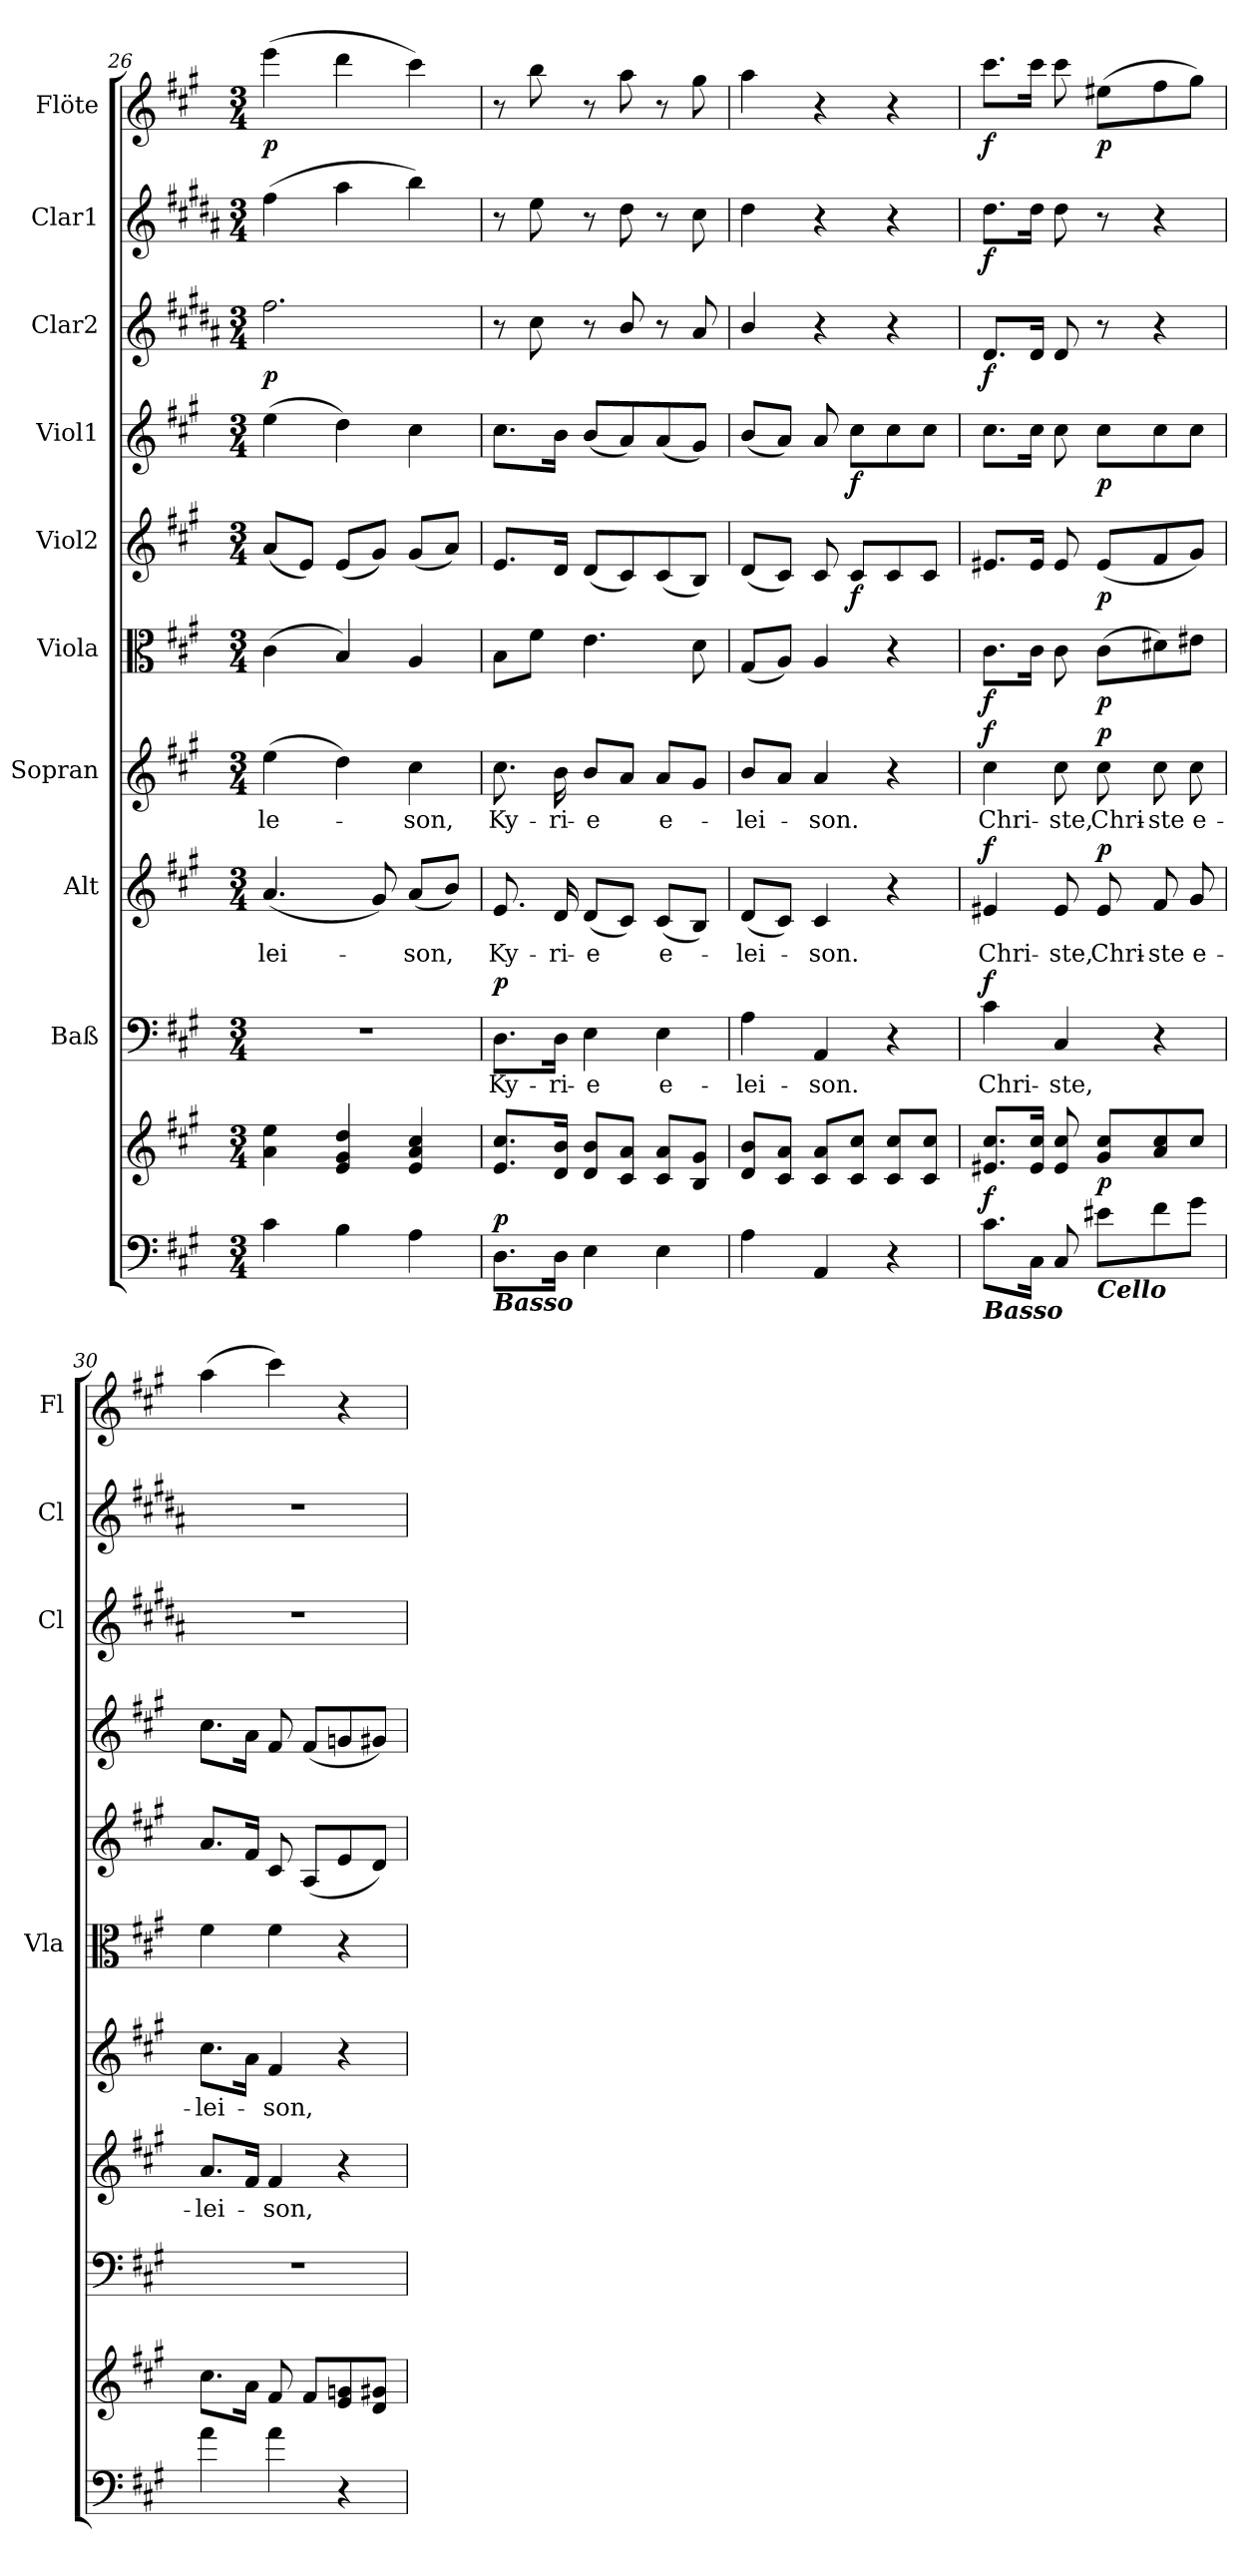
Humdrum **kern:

**kern	**kern	**dynam	**kern	**text	**dynam	**kern	**text	**dynam	**kern	**text	**dynam	**kern	**dynam	**kern	**dynam	**kern	**dynam	**kern	**dynam	**kern	**dynam	**kern	**dynam
*part10	*part10	*part10	*part9	*part9	*part9	*part8	*part8	*part8	*part7	*part7	*part7	*part6	*part6	*part5	*part5	*part4	*part4	*part3	*part3	*part2	*part2	*part1	*part1
*staff11	*staff10	*staff10/11	*staff9	*staff9	*staff9	*staff8	*staff8	*staff8	*staff7	*staff7	*staff7	*staff6	*staff6	*staff5	*staff5	*staff4	*staff4	*staff3	*staff3	*staff2	*staff2	*staff1	*staff1
*	*	*	*I"Baß	*	*	*I"Alt	*	*	*I"Sopran	*	*	*I"Viola	*	*I"Viol2	*	*I"Viol1	*	*I"Clar2	*	*I"Clar1	*	*I"Flöte	*
*	*	*	*	*	*	*	*	*	*	*	*	*I'Vla	*	*	*	*	*	*I'Cl	*	*I'Cl	*	*I'Fl	*
!!LO:PB:g=z
*clefF4	*clefG2	*	*clefF4	*	*	*clefG2	*	*	*clefG2	*	*	*clefC3	*	*clefG2	*	*clefG2	*	*clefG2	*	*clefG2	*	*clefG2	*
*	*	*	*	*	*	*	*	*	*	*	*	*	*	*	*	*	*	*ITrd1c2	*	*ITrd1c2	*	*	*
*k[f#c#g#]	*k[f#c#g#]	*	*k[f#c#g#]	*	*	*k[f#c#g#]	*	*	*k[f#c#g#]	*	*	*k[f#c#g#]	*	*k[f#c#g#]	*	*k[f#c#g#]	*	*k[f#c#g#]	*	*k[f#c#g#]	*	*k[f#c#g#]	*
*A:	*A:	*	*A:	*	*	*A:	*	*	*A:	*	*	*A:	*	*A:	*	*A:	*	*A:	*	*A:	*	*A:	*
*M3/4	*M3/4	*	*M3/4	*	*	*M3/4	*	*	*M3/4	*	*	*M3/4	*	*M3/4	*	*M3/4	*	*M3/4	*	*M3/4	*	*M3/4	*
=26	=26	=26	=26	=26	=26	=26	=26	=26	=26	=26	=26	=26	=26	=26	=26	=26	=26	=26	=26	=26	=26	=26	=26
!	!	!	!	!	!	!	!LO:LY:b	!	!	!LO:LY:b	!	!	!	!	!	!	!	!	!LO:DY:b	!	!	!	!LO:DY:b
4c#\	4a\ 4ee\	.	2.r	.	.	(<4.a/	lei-	.	(>4ee\	le-	.	(>4c#\	.	(<8a/L	.	(>4ee\	.	2.ee\	p	(>4ee\	.	(>4eee\	p
.	.	.	.	.	.	.	.	.	.	.	.	.	.	8e/J)	.	.	.	.	.	.	.	.	.
4B\	4e/ 4g#/ 4dd/	.	.	.	.	.	.	.	4dd\)	.	.	4B/)	.	(<8e/L	.	4dd\)	.	.	.	4gg#\	.	4ddd\	.
.	.	.	.	.	.	8g#/)	.	.	.	.	.	.	.	8g#/J)	.	.	.	.	.	.	.	.	.
!	!	!	!	!	!	!	!LO:LY:b	!	!	!LO:LY:b	!	!	!	!	!	!	!	!	!	!	!	!	!
4A\	4e/ 4a/ 4cc#/	.	.	.	.	(<8a/L	-son,	.	4cc#\	-son,	.	4A/	.	(<8g#/L	.	4cc#\	.	.	.	4aa\)	.	4ccc#\)	.
.	.	.	.	.	.	8b/J)	.	.	.	.	.	.	.	8a/J)	.	.	.	.	.	.	.	.	.
=27	=27	=27	=27	=27	=27	=27	=27	=27	=27	=27	=27	=27	=27	=27	=27	=27	=27	=27	=27	=27	=27	=27	=27
!LO:TX:b:Bi:t=Basso	!	!	!	!	!	!	!	!	!	!	!	!	!	!	!	!	!	!	!	!	!	!	!
!	!	!LO:DY:a=2	!	!LO:LY:b	!LO:DY:a	!	!LO:LY:b	!	!	!LO:LY:b	!	!	!	!	!	!	!	!	!	!	!	!	!
8.D\L	8.e/ 8.cc#/L	p	8.D\L	Ky-	p	8.e/	Ky-	.	8.cc#\	Ky-	.	8B\L	.	8.e/L	.	8.cc#\L	.	8r	.	8r	.	8r	.
.	.	.	.	.	.	.	.	.	.	.	.	8f#\J	.	.	.	.	.	8b\	.	8dd\	.	8bb\	.
!	!	!	!	!LO:LY:b	!	!	!LO:LY:b	!	!	!LO:LY:b	!	!	!	!	!	!	!	!	!	!	!	!	!
16D\Jk	16d/ 16b/Jk	.	16D\Jk	-ri-	.	16d/	-ri-	.	16b\	-ri-	.	.	.	16d/Jk	.	16b\Jk	.	.	.	.	.	.	.
!	!	!	!	!LO:LY:b	!	!	!LO:LY:b	!	!	!LO:LY:b	!	!	!	!	!	!	!	!	!	!	!	!	!
4E\	8d/ 8b/L	.	4E\	-e	.	(<8d/L	-e	.	8b/L	-e	.	4.e\	.	(<8d/L	.	(<8b/L	.	8r	.	8r	.	8r	.
.	8c#/ 8a/J	.	.	.	.	8c#/J)	.	.	8a/J	.	.	.	.	8c#/)	.	8a/)	.	8a/	.	8cc#\	.	8aa\	.
!	!	!	!	!LO:LY:b	!	!	!LO:LY:b	!	!	!LO:LY:b	!	!	!	!	!	!	!	!	!	!	!	!	!
4E\	8c#/ 8a/L	.	4E\	e-	.	(<8c#/L	e-	.	8a/L	e-	.	.	.	(<8c#/	.	(<8a/	.	8r	.	8r	.	8r	.
.	8B/ 8g#/J	.	.	.	.	8B/J)	.	.	8g#/J	.	.	8d\	.	8B/J)	.	8g#/J)	.	8g#/	.	8b\	.	8gg#\	.
=28	=28	=28	=28	=28	=28	=28	=28	=28	=28	=28	=28	=28	=28	=28	=28	=28	=28	=28	=28	=28	=28	=28	=28
!	!	!	!	!LO:LY:b	!	!	!LO:LY:b	!	!	!LO:LY:b	!	!	!	!	!	!	!	!	!	!	!	!	!
4A\	8d/ 8b/L	.	4A\	-lei-	.	(<8d/L	-lei-	.	8b/L	-lei-	.	(<8G#/L	.	(<8d/L	.	(<8b/L	.	4a/	.	4cc#\	.	4aa\	.
.	8c#/ 8a/J	.	.	.	.	8c#/J)	.	.	8a/J	.	.	8A/J)	.	8c#/J)	.	8a/J)	.	.	.	.	.	.	.
!	!	!	!	!LO:LY:b	!	!	!LO:LY:b	!	!	!LO:LY:b	!	!	!	!	!	!	!	!	!	!	!	!	!
4AA/	8c#/ 8a/L	.	4AA/	-son.	.	4c#/	-son.	.	4a/	-son.	.	4A/	.	8c#/	.	8a/	.	4r	.	4r	.	4r	.
!	!	!	!	!	!	!	!	!	!	!	!	!	!	!	!LO:DY:b	!	!LO:DY:b	!	!	!	!	!	!
.	8c#/ 8cc#/J	.	.	.	.	.	.	.	.	.	.	.	.	8c#/L	f	8cc#\L	f	.	.	.	.	.	.
4r	8c#/ 8cc#/L	.	4r	.	.	4r	.	.	4r	.	.	4r	.	8c#/	.	8cc#\	.	4r	.	4r	.	4r	.
.	8c#/ 8cc#/J	.	.	.	.	.	.	.	.	.	.	.	.	8c#/J	.	8cc#\J	.	.	.	.	.	.	.
=29	=29	=29	=29	=29	=29	=29	=29	=29	=29	=29	=29	=29	=29	=29	=29	=29	=29	=29	=29	=29	=29	=29	=29
!LO:TX:b:Bi:t=Basso	!	!	!	!	!	!	!	!	!	!	!	!	!	!	!	!	!	!	!	!	!	!	!
!	!	!LO:DY:a=2	!	!LO:LY:b	!LO:DY:a	!	!LO:LY:b	!LO:DY:a	!	!LO:LY:b	!LO:DY:a	!	!LO:DY:b	!	!	!	!	!	!LO:DY:b	!	!LO:DY:b	!	!LO:DY:b
8.c#\L	8.e#X/ 8.cc#/L	f	4c#\	Chri-	f	4e#X/	Chri-	f	4cc#\	Chri-	f	8.c#\L	f	8.e#X/L	.	8.cc#\L	.	8.c#/L	f	8.cc#\L	f	8.ccc#\L	f
16C#\Jk	16e#/ 16cc#/Jk	.	.	.	.	.	.	.	.	.	.	16c#\Jk	.	16e#/Jk	.	16cc#\Jk	.	16c#/Jk	.	16cc#\Jk	.	16ccc#\Jk	.
!	!	!	!	!LO:LY:b	!	!	!LO:LY:b	!	!	!LO:LY:b	!	!	!	!	!	!	!	!	!	!	!	!	!
8C#/	8e#/ 8cc#/	.	4C#/	-ste,	.	8e#/	-ste,	.	8cc#\	-ste,	.	8c#\	.	8e#/	.	8cc#\	.	8c#/	.	8cc#\	.	8ccc#\	.
!LO:TX:b:Bi:t=Cello	!	!	!	!	!	!	!	!	!	!	!	!	!	!	!	!	!	!	!	!	!	!	!
!	!	!LO:DY:a=2	!	!	!	!	!LO:LY:b	!LO:DY:a	!	!LO:LY:b	!LO:DY:a	!	!LO:DY:b	!	!LO:DY:b	!	!LO:DY:b	!	!	!	!	!	!LO:DY:b
8e#X\L	8g#/ 8cc#/L	p	.	.	.	8e#/	Chri-	p	8cc#\	Chri-	p	(>8c#\L	p	(<8e#/L	p	8cc#\L	p	8r	.	8r	.	(>8ee#X\L	p
!	!	!	!	!	!	!	!LO:LY:b	!	!	!LO:LY:b	!	!	!	!	!	!	!	!	!	!	!	!	!
8f#\	8a/ 8cc#/	.	4r	.	.	8f#/	-ste	.	8cc#\	-ste	.	8d#X\)	.	8f#/	.	8cc#\	.	4r	.	4r	.	8ff#\	.
!	!	!	!	!	!	!	!LO:LY:b	!	!	!LO:LY:b	!	!	!	!	!	!	!	!	!	!	!	!	!
8g#\J	8cc#/J	.	.	.	.	8g#/	e-	.	8cc#\	e-	.	8e#X\J	.	8g#/J)	.	8cc#\J	.	.	.	.	.	8gg#\J)	.
!!LO:PB:g=z
=30	=30	=30	=30	=30	=30	=30	=30	=30	=30	=30	=30	=30	=30	=30	=30	=30	=30	=30	=30	=30	=30	=30	=30
!	!	!	!	!	!	!	!LO:LY:b	!	!	!LO:LY:b	!	!	!	!	!	!	!	!	!	!	!	!	!
4a\	8.cc#\L	.	2.r	.	.	8.a/L	-lei-	.	8.cc#\L	-lei-	.	4f#\	.	8.a/L	.	8.cc#\L	.	2.r	.	2.r	.	(>4aa\	.
.	16a\Jk	.	.	.	.	16f#/Jk	.	.	16a\Jk	.	.	.	.	16f#/Jk	.	16a\Jk	.	.	.	.	.	.	.
!	!	!	!	!	!	!	!LO:LY:b	!	!	!LO:LY:b	!	!	!	!	!	!	!	!	!	!	!	!	!
4a\	8f#/	.	.	.	.	4f#/	-son,	.	4f#/	-son,	.	4f#\	.	8c#/	.	8f#/	.	.	.	.	.	4ccc#\)	.
.	8f#/L	.	.	.	.	.	.	.	.	.	.	.	.	(<8A/L	.	(<8f#/L	.	.	.	.	.	.	.
4r	8e/ 8gn/	.	.	.	.	4r	.	.	4r	.	.	4r	.	8e/	.	8gn/	.	.	.	.	.	4r	.
.	8d/ 8g#X/J	.	.	.	.	.	.	.	.	.	.	.	.	8d/J)	.	8g#X/J)	.	.	.	.	.	.	.
=	=	=	=	=	=	=	=	=	=	=	=	=	=	=	=	=	=	=	=	=	=	=	=
*-	*-	*-	*-	*-	*-	*-	*-	*-	*-	*-	*-	*-	*-	*-	*-	*-	*-	*-	*-	*-	*-	*-	*-
